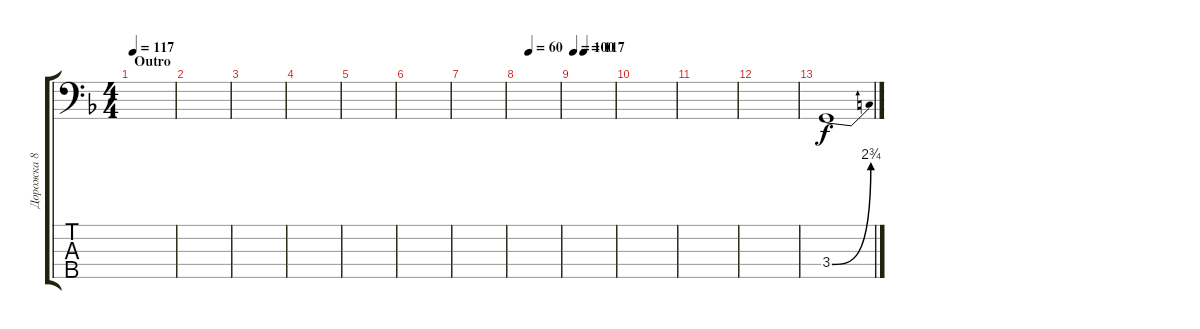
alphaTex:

\track ("Дорожка 8" "Дорожка 8") {instrument distortionguitar}
\staff {score tabs}
\tuning (G2 D2 A1 E1 B0) {hide}
\ts (4 4)
\section ("" "Outro")
\tempo 117
\clef f4
\ks dminor
|
|
|
|
|
|
|
\tempo (60 0.25)
|
\tempo 100
\tempo (117 0.25)
|
|
|
|
3.4{be (bend 0 0 60 11)}.1
